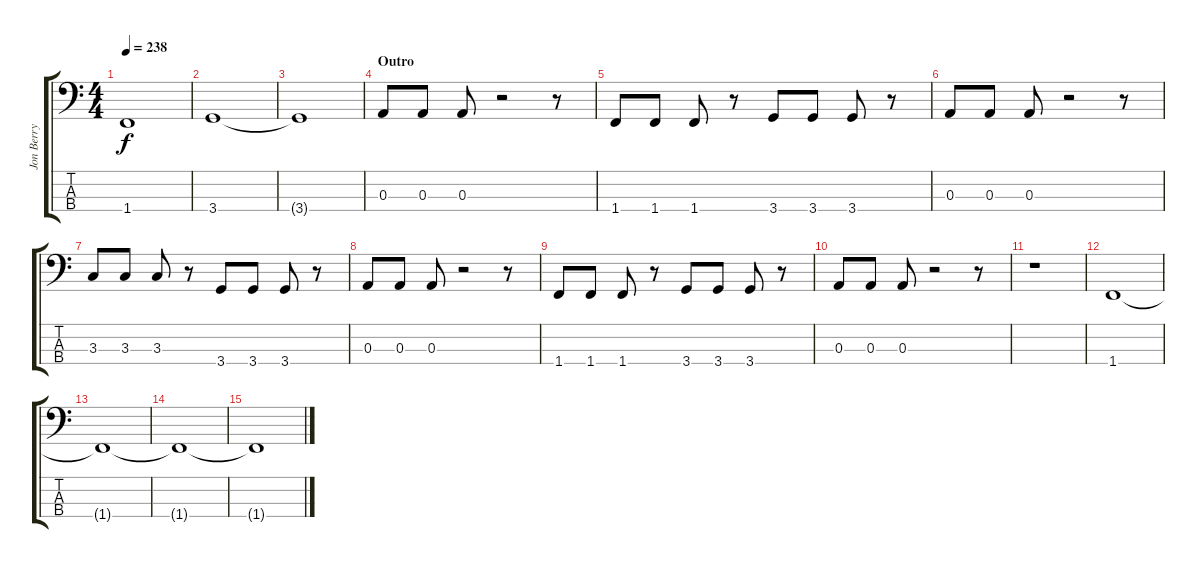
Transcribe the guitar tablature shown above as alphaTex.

\track ("Jon Berry" "Jon Berry") {instrument electricbasspick}
\staff {score tabs}
\tuning (G2 D2 A1 E1) {hide}
\ts (4 4)
\tempo 238
\clef f4
\ks c
1.4{t}.1{dy f} |
3.4.1 |
3.4{t}.1 |
\section ("" "Outro")
0.3.8 0.3.8 0.3.8 r.2 r.8 |
1.4.8 1.4.8 1.4.8 r.8 3.4.8 3.4.8 3.4.8 r.8 |
0.3.8 0.3.8 0.3.8 r.2 r.8 |
3.3.8 3.3.8 3.3.8 r.8 3.4.8 3.4.8 3.4.8 r.8 |
0.3.8 0.3.8 0.3.8 r.2 r.8 |
1.4.8 1.4.8 1.4.8 r.8 3.4.8 3.4.8 3.4.8 r.8 |
0.3.8 0.3.8 0.3.8 r.2 r.8 |
r.1 |
1.4.1{volume 0} |
1.4{t}.1 |
1.4{t}.1 |
1.4{t}.1
